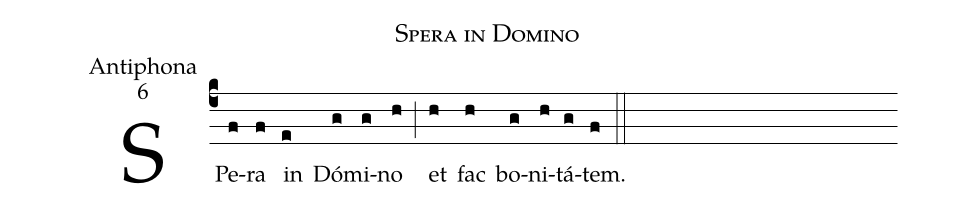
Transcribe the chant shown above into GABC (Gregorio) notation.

name: Spera in Domino;
office-part: Antiphona;
mode: 6;
%%
(c4)
SPe(f)ra(f) in(e) Dó(g)mi(g)no(h) (;)
et(h) fac(h) bo(g)ni(h)tá(g)tem.(f) (::)
